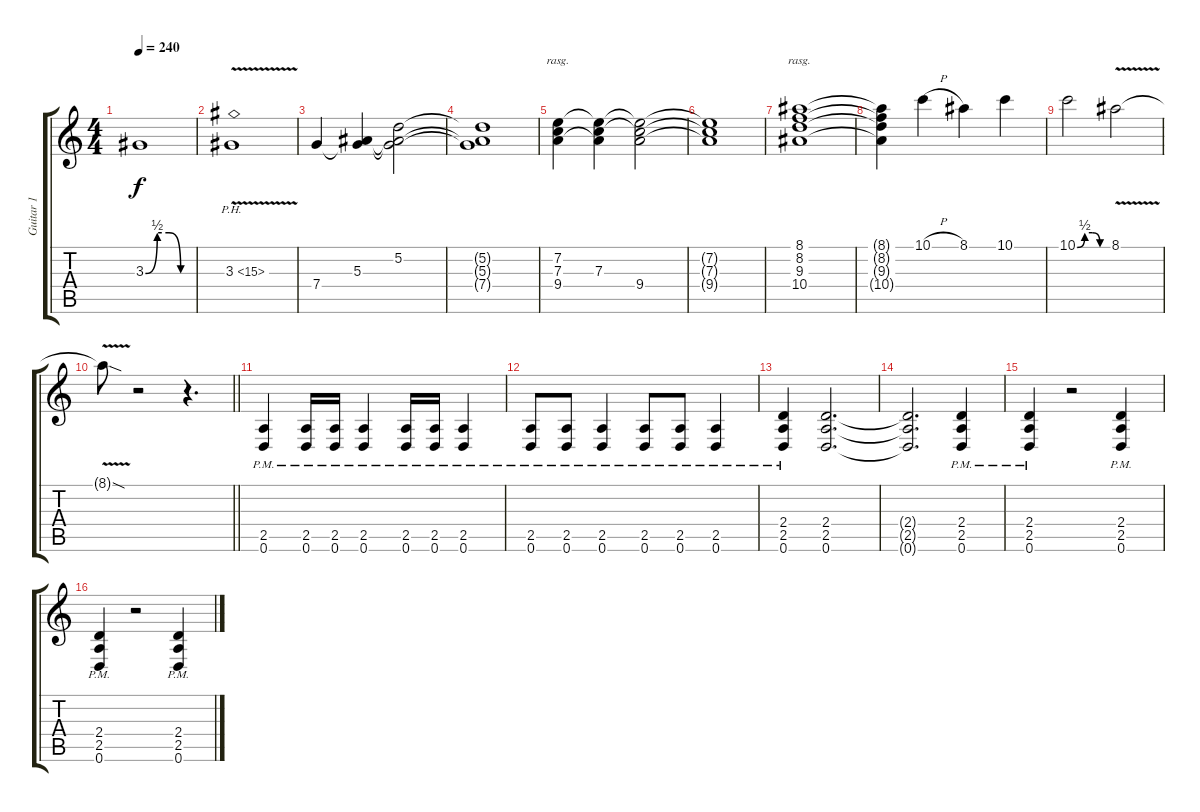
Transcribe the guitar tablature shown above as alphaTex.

\track ("Guitar 1" "Guitar 1") {instrument distortionguitar}
\staff {score tabs}
\tuning (D4 A3 F3 C3 G2 D2) {hide}
\ts (4 4)
\tempo 240
\clef g2
\ks c
3.3{be (custom 0 0 15 2 30 2 45 0 60 0)}.1{dy f} |
3.3{ph 12 v}.1 |
7.4.4 (5.3 7.4{t}).4 (5.2 5.3{t} 7.4{t}).2 |
(5.2{t} 5.3{t} 7.4{t}).1 |
(7.2 7.3 9.4).4{rasg ii} (7.2{t} 7.3 9.4{t}).4 (7.2{t} 7.3{t} 9.4).2 |
(7.2{t} 7.3{t} 9.4{t}).1 |
(8.1 8.2 9.3 10.4).1{rasg ii} |
(8.1{t} 8.2{t} 9.3{t} 10.4{t}).4 10.1{h}.4 8.1.4 10.1.4 |
10.1{be (custom 0 0 15 2 30 2 45 0 60 0)}.2 8.1{v}.2 |
\barLineRight lightlight
8.1{v sod t}.8 r.2 r.4{d} |
(2.5{pm} 0.6{pm}).4 (2.5{pm} 0.6{pm}).16 (2.5{pm} 0.6{pm}).16 (2.5{pm} 0.6{pm}).4 (2.5{pm} 0.6{pm}).16 (2.5{pm} 0.6{pm}).16 (2.5{pm} 0.6{pm}).4 |
(2.5{pm} 0.6{pm}).8 (2.5{pm} 0.6{pm}).8 (2.5{pm} 0.6{pm}).4 (2.5{pm} 0.6{pm}).8 (2.5{pm} 0.6{pm}).8 (2.5{pm} 0.6{pm}).4 |
(2.4{pm} 2.5 0.6).4 (2.4 2.5 0.6).2{d} |
(2.4{t} 2.5{t} 0.6{t}).2{d} (2.4{pm} 2.5{pm} 0.6{pm}).4 |
(2.4{pm} 2.5{pm} 0.6{pm}).4 r.2 (2.4{pm} 2.5{pm} 0.6{pm}).4 |
(2.4{pm} 2.5{pm} 0.6{pm}).4 r.2 (2.4{pm} 2.5{pm} 0.6{pm}).4
